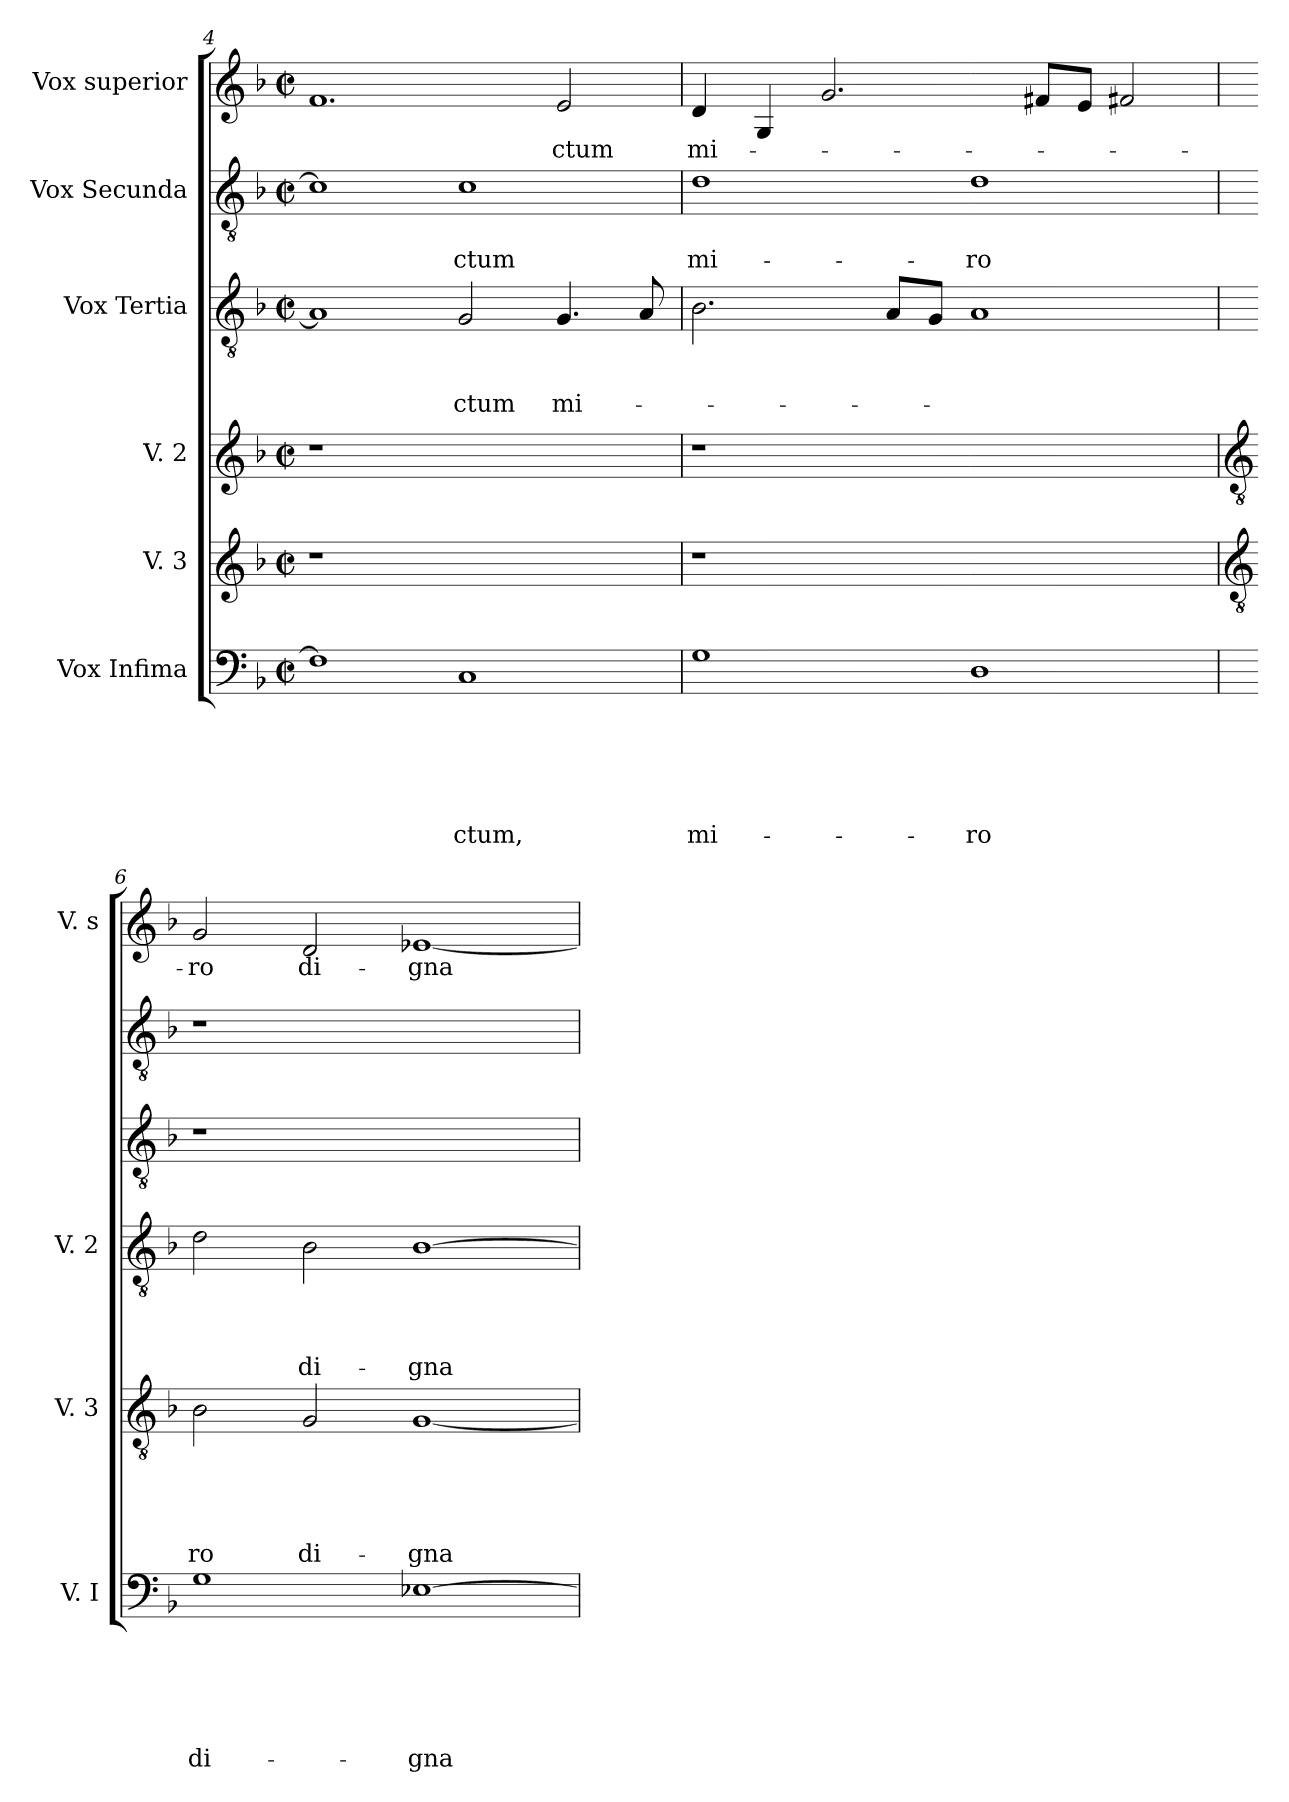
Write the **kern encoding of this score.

**kern	**text	**text	**text	**text	**text	**text	**kern	**text	**text	**text	**text	**text	**kern	**text	**text	**text	**text	**kern	**text	**text	**text	**kern	**text	**text	**kern	**text
*part6	*part6	*part6	*part6	*part6	*part6	*part6	*part5	*part5	*part5	*part5	*part5	*part5	*part4	*part4	*part4	*part4	*part4	*part3	*part3	*part3	*part3	*part2	*part2	*part2	*part1	*part1
*staff6	*staff6	*staff6	*staff6	*staff6	*staff6	*staff6	*staff5	*staff5	*staff5	*staff5	*staff5	*staff5	*staff4	*staff4	*staff4	*staff4	*staff4	*staff3	*staff3	*staff3	*staff3	*staff2	*staff2	*staff2	*staff1	*staff1
*I"Vox Infima	*	*	*	*	*	*	*I"V. 3	*	*	*	*	*	*I"V. 2	*	*	*	*	*I"Vox Tertia	*	*	*	*I"Vox Secunda	*	*	*I"Vox superior	*
*I'V. I	*	*	*	*	*	*	*I'V. 3	*	*	*	*	*	*I'V. 2	*	*	*	*	*	*	*	*	*	*	*	*I'V. s	*
*clefF4	*	*	*	*	*	*	*clefG2	*	*	*	*	*	*clefG2	*	*	*	*	*clefGv2	*	*	*	*clefGv2	*	*	*clefG2	*
*k[b-]	*	*	*	*	*	*	*k[b-]	*	*	*	*	*	*k[b-]	*	*	*	*	*k[b-]	*	*	*	*k[b-]	*	*	*k[b-]	*
*F:	*	*	*	*	*	*	*F:	*	*	*	*	*	*F:	*	*	*	*	*F:	*	*	*	*F:	*	*	*F:	*
*M2/2	*	*	*	*	*	*	*M2/2	*	*	*	*	*	*M2/2	*	*	*	*	*M2/2	*	*	*	*M2/2	*	*	*M2/2	*
*met(c|)	*	*	*	*	*	*	*met(c|)	*	*	*	*	*	*met(c|)	*	*	*	*	*met(c|)	*	*	*	*met(c|)	*	*	*met(c|)	*
=4	=4	=4	=4	=4	=4	=4	=4	=4	=4	=4	=4	=4	=4	=4	=4	=4	=4	=4	=4	=4	=4	=4	=4	=4	=4	=4
1F]	.	.	.	.	.	.	1r	.	.	.	.	.	1r	.	.	.	.	1A]	.	.	.	1c]	.	.	1.f	.
!	!	!	!	!	!	!LO:LY:b	!	!	!	!	!	!	!	!	!	!	!	!	!	!	!LO:LY:b	!	!	!LO:LY:b	!	!
1C	.	.	.	.	.	-ctum,	1ryy	.	.	.	.	.	1ryy	.	.	.	.	2G/	.	.	-ctum	1c	.	-ctum	.	.
!	!	!	!	!	!	!	!	!	!	!	!	!	!	!	!	!	!	!	!	!	!LO:LY:b	!	!	!	!	!LO:LY:b
.	.	.	.	.	.	.	.	.	.	.	.	.	.	.	.	.	.	4.G/	.	.	mi-	.	.	.	2e/	-ctum
.	.	.	.	.	.	.	.	.	.	.	.	.	.	.	.	.	.	8A/	.	.	.	.	.	.	.	.
=5	=5	=5	=5	=5	=5	=5	=5	=5	=5	=5	=5	=5	=5	=5	=5	=5	=5	=5	=5	=5	=5	=5	=5	=5	=5	=5
!	!	!	!	!	!	!LO:LY:b	!	!	!	!	!	!	!	!	!	!	!	!	!	!	!	!	!	!LO:LY:b	!	!LO:LY:b
1G	.	.	.	.	.	mi-	1r	.	.	.	.	.	1r	.	.	.	.	2.B-\	.	.	.	1d	.	mi-	4d/	mi-
.	.	.	.	.	.	.	.	.	.	.	.	.	.	.	.	.	.	.	.	.	.	.	.	.	4G/	.
.	.	.	.	.	.	.	.	.	.	.	.	.	.	.	.	.	.	.	.	.	.	.	.	.	2.g/	.
.	.	.	.	.	.	.	.	.	.	.	.	.	.	.	.	.	.	8A/L	.	.	.	.	.	.	.	.
.	.	.	.	.	.	.	.	.	.	.	.	.	.	.	.	.	.	8G/J	.	.	.	.	.	.	.	.
!	!	!	!	!	!	!LO:LY:b	!	!	!	!	!	!	!	!	!	!	!	!	!	!	!	!	!	!LO:LY:b	!	!
1D	.	.	.	.	.	-ro	1ryy	.	.	.	.	.	1ryy	.	.	.	.	1A	.	.	.	1d	.	-ro	.	.
.	.	.	.	.	.	.	.	.	.	.	.	.	.	.	.	.	.	.	.	.	.	.	.	.	8f#X/L	.
.	.	.	.	.	.	.	.	.	.	.	.	.	.	.	.	.	.	.	.	.	.	.	.	.	8e/J	.
.	.	.	.	.	.	.	.	.	.	.	.	.	.	.	.	.	.	.	.	.	.	.	.	.	2f#X/	.
!!LO:LB:g=z
=6	=6	=6	=6	=6	=6	=6	=6	=6	=6	=6	=6	=6	=6	=6	=6	=6	=6	=6	=6	=6	=6	=6	=6	=6	=6	=6
*	*	*	*	*	*	*	*clefGv2	*	*	*	*	*	*clefGv2	*	*	*	*	*	*	*	*	*	*	*	*	*
!	!	!	!	!	!	!LO:LY:b	!	!	!	!	!	!LO:LY:b	!	!	!	!	!	!	!	!	!	!	!	!	!	!LO:LY:b
1G	.	.	.	.	.	di-	2B-\	.	.	.	.	ro	2d\	.	.	.	.	1r	.	.	.	1r	.	.	2g/	-ro
!	!	!	!	!	!	!	!	!	!	!	!	!LO:LY:b	!	!	!	!	!LO:LY:b	!	!	!	!	!	!	!	!	!LO:LY:b
.	.	.	.	.	.	.	2G/	.	.	.	.	di-	2B-\	.	.	.	di-	.	.	.	.	.	.	.	2d/	di-
!	!	!	!	!	!	!LO:LY:b	!	!	!	!	!	!LO:LY:b	!	!	!	!	!LO:LY:b	!	!	!	!	!	!	!	!	!LO:LY:b
[>1E-X	.	.	.	.	.	-gna-	[<1G	.	.	.	.	-gna-	[>1B-	.	.	.	-gna-	1ryy	.	.	.	1ryy	.	.	[<1e-X	-gna-
=	=	=	=	=	=	=	=	=	=	=	=	=	=	=	=	=	=	=	=	=	=	=	=	=	=	=
*-	*-	*-	*-	*-	*-	*-	*-	*-	*-	*-	*-	*-	*-	*-	*-	*-	*-	*-	*-	*-	*-	*-	*-	*-	*-	*-
